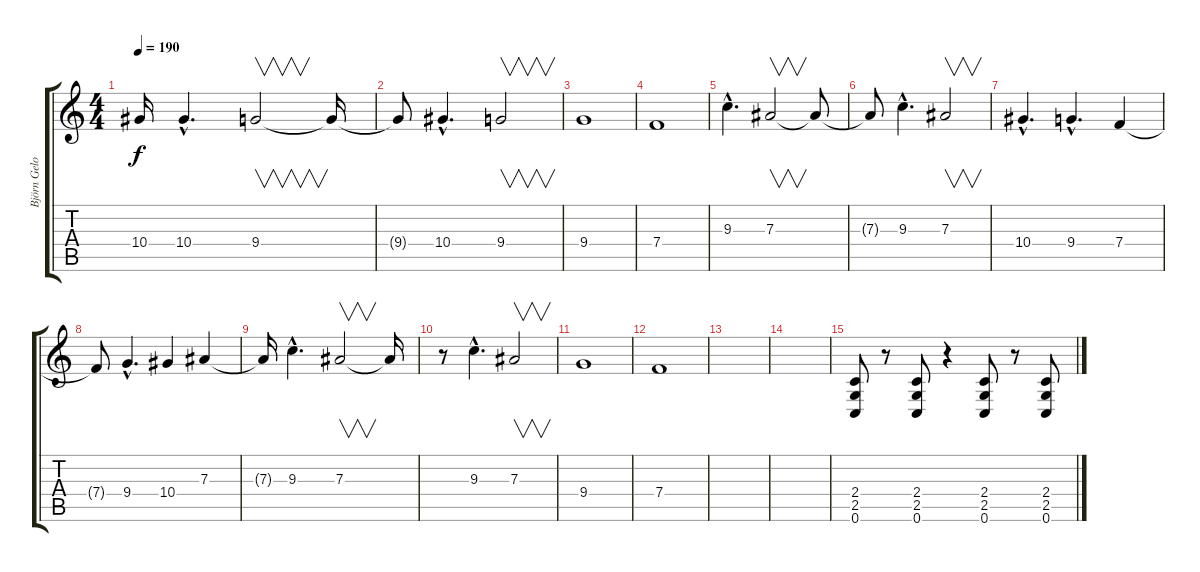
\track ("Björn Gelotte" "Björn Gelo") {instrument distortionguitar}
\staff {score tabs}
\tuning (C4 G3 Eb3 Bb2 F2 C2) {hide}
\ts (4 4)
\tempo 190
\clef g2
\ks c
10.4{t}.16{dy f} 10.4{hac}.4{d} 9.4.2{v} 9.4{t}.16 |
9.4{t}.8 10.4{hac}.4{d} 9.4.2{v} |
9.4.1 |
7.4.1 |
9.3{hac}.4{d} 7.3.2{v} 7.3{t}.8 |
7.3{t}.8 9.3{hac}.4{d} 7.3.2{v} |
10.4{hac}.4{d} 9.4{hac}.4{d} 7.4.4 |
7.4{t}.8 9.4{hac}.4{d} 10.4.4 7.3.4 |
7.3{t}.16 9.3{hac}.4{d} 7.3.2{v} 7.3{t}.16 |
r.8 9.3{hac}.4{d} 7.3.2{v} |
9.4.1 |
7.4.1 |
|
|
(2.4 2.5 0.6).8 r.8 (2.4 2.5 0.6).8 r.4 (2.4 2.5 0.6).8 r.8 (2.4 2.5 0.6).8
